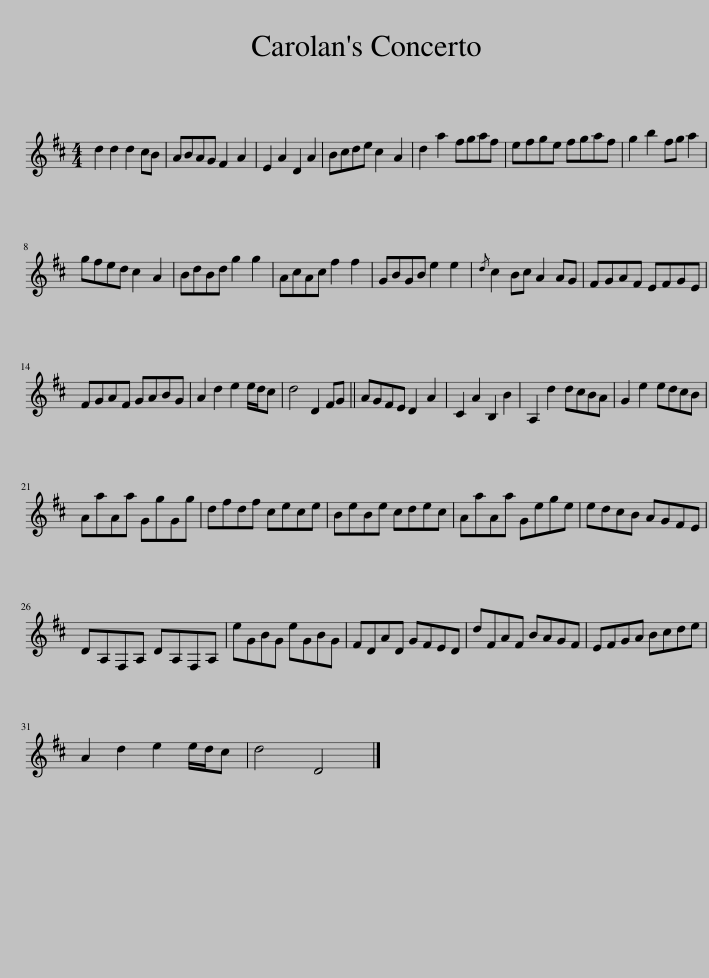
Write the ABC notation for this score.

X:1
L:1/8
M:4/4
I:linebreak $
K:D
V:1 treble
V:1
 d2 d2 d2 cB | ABAG F2 A2 | E2 A2 D2 A2 | Bcde c2 A2 | d2 a2 fgaf | %5
 efge fgaf | g2 b2 fg a2 |$ gfed c2 A2 | BdBd g2 g2 | AcAc f2 f2 | %10
 GBGB e2 e2 |{/d} c2 Bc A2 AG | FGAF EFGE |$ FGAF GABG | A2 d2 e2 e/d/c | %15
 d4 D2 FG || AGFE D2 A2 | C2 A2 B,2 B2 | A,2 d2 dcBA | G2 e2 edcB |$ %20
 AaAa GgGg | dfdf cece | BeBe cdec | AaAa Gege | edcB AGFE |$ %25
 DA,F,A, DA,F,A, | eGBG eGBG | FDAD GFED | dFAF BAGF | EFGA Bcde |$ %30
 A2 d2 e2 e/d/c | d4 D4 |] %32
